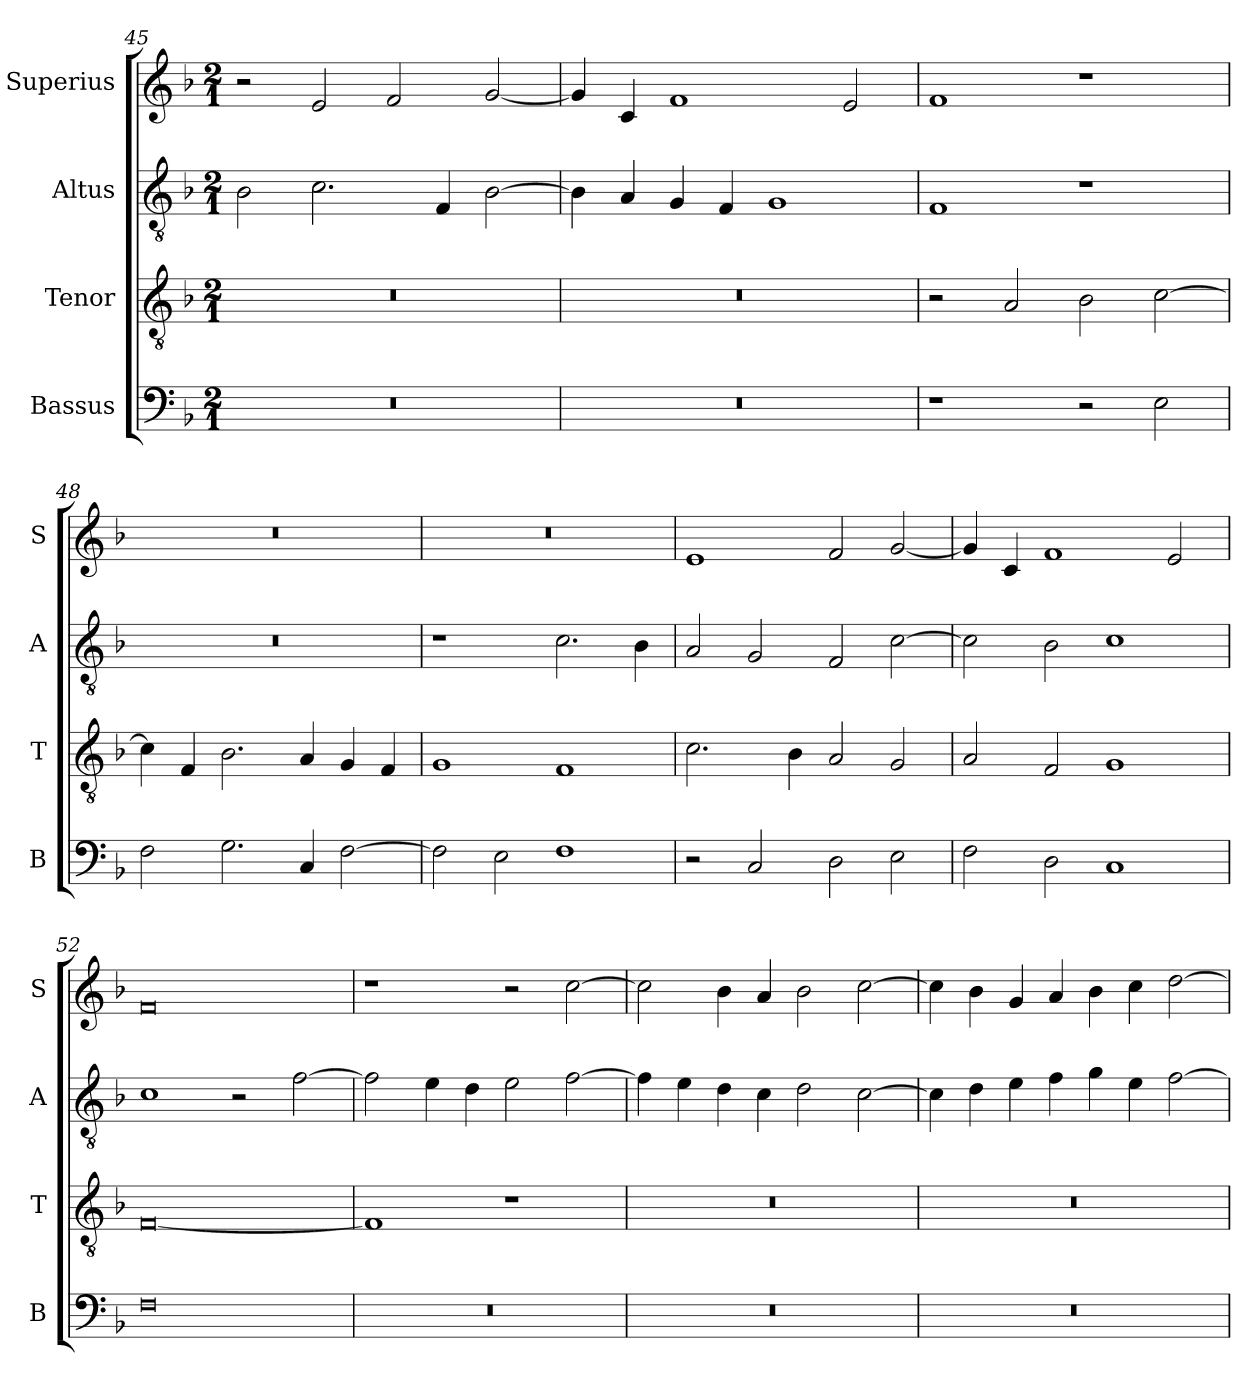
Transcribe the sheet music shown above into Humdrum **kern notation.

**kern	**kern	**kern	**kern
*part4	*part3	*part2	*part1
*staff4	*staff3	*staff2	*staff1
*I"Bassus	*I"Tenor	*I"Altus	*I"Superius
*I'B	*I'T	*I'A	*I'S
*clefF4	*clefGv2	*clefGv2	*clefG2
*k[b-]	*k[b-]	*k[b-]	*k[b-]
*F:	*F:	*F:	*F:
*M2/1	*M2/1	*M2/1	*M2/1
=45	=45	=45	=45
0r	0r	2B-	2r
.	.	2.c	2e
.	.	.	2f
.	.	4F	.
.	.	[2B-	[2g
=46	=46	=46	=46
0r	0r	4B-]	4g]
.	.	4A	4c
.	.	4G	1f
.	.	4F	.
.	.	1G	.
.	.	.	2e
=47	=47	=47	=47
1r	2r	1F	1f
.	2A	.	.
2r	2B-	1r	1r
2E	[2c	.	.
=48	=48	=48	=48
2F	4c]	0r	0r
.	4F	.	.
2.G	2.B-	.	.
4C	4A	.	.
[2F	4G	.	.
.	4F	.	.
=49	=49	=49	=49
2F]	1G	1r	0r
2E	.	.	.
1F	1F	2.c	.
.	.	4B-	.
=50	=50	=50	=50
2r	2.c	2A	1e
2C	.	2G	.
.	4B-	.	.
2D	2A	2F	2f
2E	2G	[2c	[2g
=51	=51	=51	=51
2F	2A	2c]	4g]
.	.	.	4c
2D	2F	2B-	1f
1C	1G	1c	.
.	.	.	2e
=52	=52	=52	=52
0F	[0F	1c	0f
.	.	2r	.
.	.	[2f	.
=53	=53	=53	=53
0r	1F]	2f]	1r
.	.	4e	.
.	.	4d	.
.	1r	2e	2r
.	.	[2f	[2cc
=54	=54	=54	=54
0r	0r	4f]	2cc]
.	.	4e	.
.	.	4d	4b-
.	.	4c	4a
.	.	2d	2b-
.	.	[2c	[2cc
=55	=55	=55	=55
0r	0r	4c]	4cc]
.	.	4d	4b-
.	.	4e	4g
.	.	4f	4a
.	.	4g	4b-
.	.	4e	4cc
.	.	[2f	[2dd
=	=	=	=
*-	*-	*-	*-
